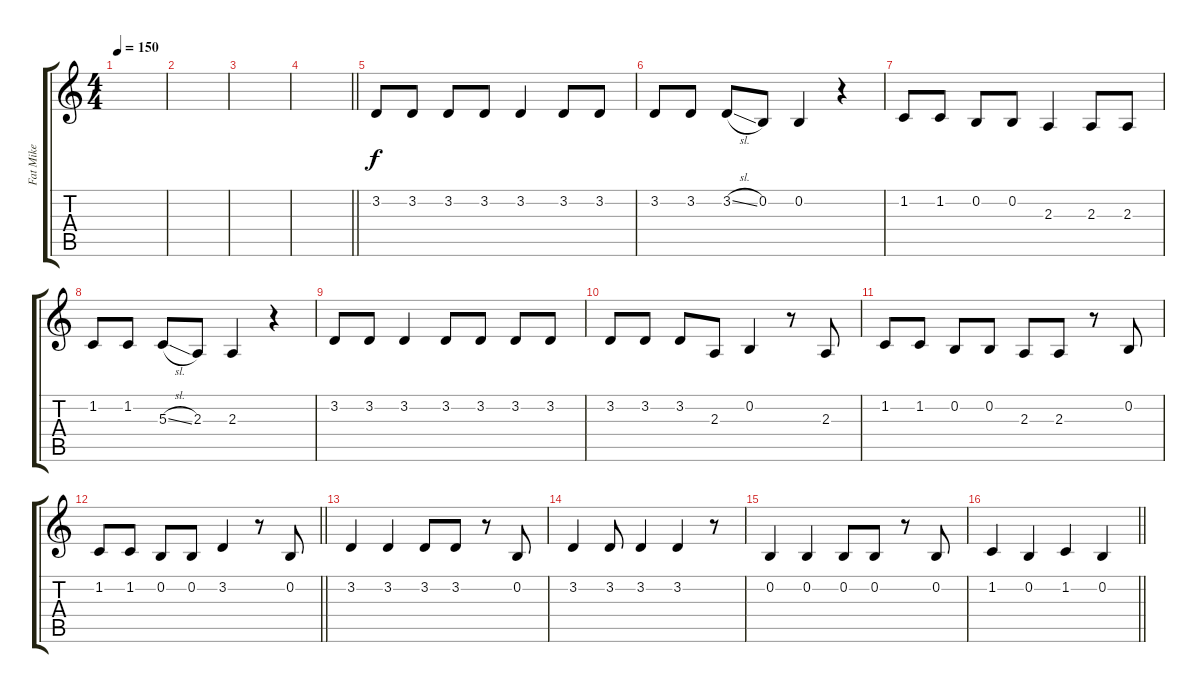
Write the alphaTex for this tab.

\track ("Fat Mike" "Fat Mike") {instrument bassoon}
\staff {score tabs}
\tuning (E4 B3 G3 D3 A2 E2) {hide}
\ts (4 4)
\tempo 150
\clef g2
\ks c
|
|
|
\barLineRight lightlight
|
\section ("" "")
3.2.8 3.2.8 3.2.8 3.2.8 3.2.4 3.2.8 3.2.8 |
3.2.8 3.2.8 3.2{sl}.8 0.2.8 0.2.4 r.4 |
1.2.8 1.2.8 0.2.8 0.2.8 2.3.4 2.3.8 2.3.8 |
1.2.8 1.2.8 5.3{sl}.8 2.3.8 2.3.4 r.4 |
3.2.8 3.2.8 3.2.4 3.2.8 3.2.8 3.2.8 3.2.8 |
3.2.8 3.2.8 3.2.8 2.3.8 0.2.4 r.8 2.3.8 |
1.2.8 1.2.8 0.2.8 0.2.8 2.3.8 2.3.8 r.8 0.2.8 |
\barLineRight lightlight
1.2.8 1.2.8 0.2.8 0.2.8 3.2.4 r.8 0.2.8 |
\section ("" "")
3.2.4 3.2.4 3.2.8 3.2.8 r.8 0.2.8 |
3.2.4 3.2.8 3.2.4 3.2.4 r.8 |
0.2.4 0.2.4 0.2.8 0.2.8 r.8 0.2.8 |
\barLineRight lightlight
1.2.4 0.2.4 1.2.4 0.2.4
